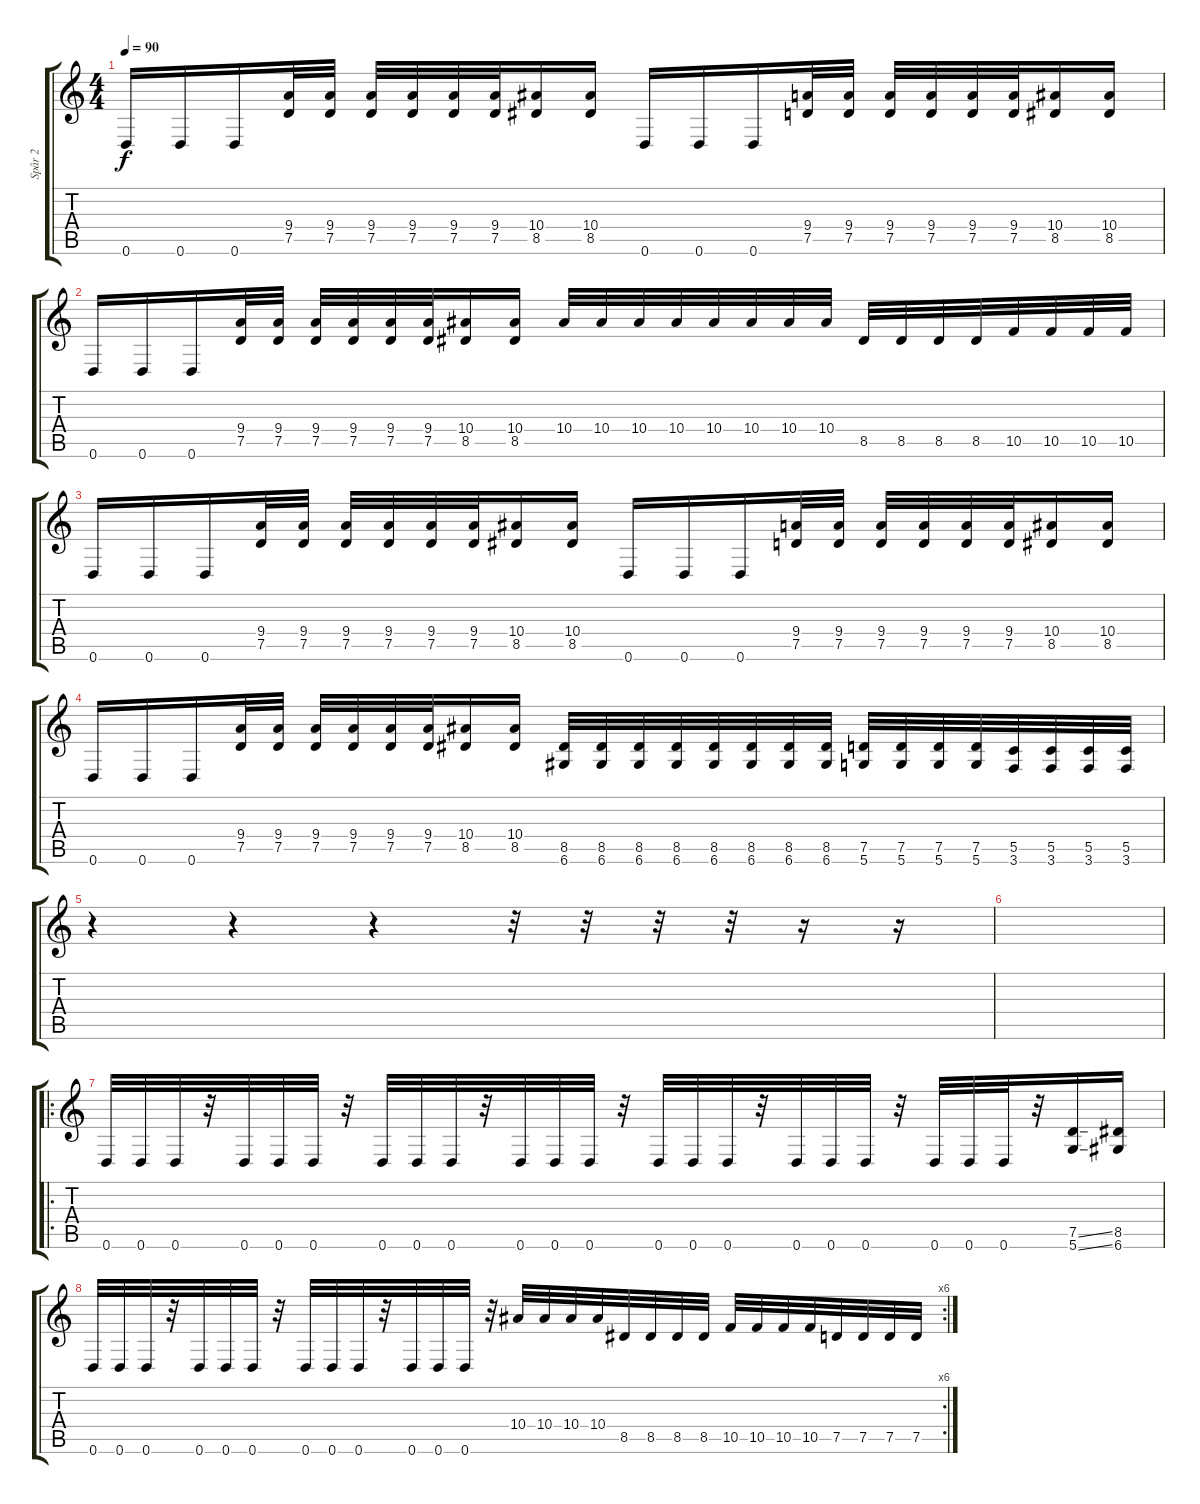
\track ("Spår 2" "Spår 2") {instrument overdrivenguitar}
\staff {score tabs}
\tuning (D4 A3 F3 C3 G2 D2) {hide}
\ts (4 4)
\tempo 90
\clef g2
\ks c
0.6.16{dy f} 0.6.16 0.6.16 (9.4 7.5).32 (9.4 7.5).32 (9.4 7.5).32 (9.4 7.5).32 (9.4 7.5).32 (9.4 7.5).32 (10.4 8.5).16 (10.4 8.5).16 0.6.16 0.6.16 0.6.16 (9.4 7.5).32 (9.4 7.5).32 (9.4 7.5).32 (9.4 7.5).32 (9.4 7.5).32 (9.4 7.5).32 (10.4 8.5).16 (10.4 8.5).16 |
0.6.16 0.6.16 0.6.16 (9.4 7.5).32 (9.4 7.5).32 (9.4 7.5).32 (9.4 7.5).32 (9.4 7.5).32 (9.4 7.5).32 (10.4 8.5).16 (10.4 8.5).16 10.4.32 10.4.32 10.4.32 10.4.32 10.4.32 10.4.32 10.4.32 10.4.32 8.5.32 8.5.32 8.5.32 8.5.32 10.5.32 10.5.32 10.5.32 10.5.32 |
0.6.16 0.6.16 0.6.16 (9.4 7.5).32 (9.4 7.5).32 (9.4 7.5).32 (9.4 7.5).32 (9.4 7.5).32 (9.4 7.5).32 (10.4 8.5).16 (10.4 8.5).16 0.6.16 0.6.16 0.6.16 (9.4 7.5).32 (9.4 7.5).32 (9.4 7.5).32 (9.4 7.5).32 (9.4 7.5).32 (9.4 7.5).32 (10.4 8.5).16 (10.4 8.5).16 |
0.6.16 0.6.16 0.6.16 (9.4 7.5).32 (9.4 7.5).32 (9.4 7.5).32 (9.4 7.5).32 (9.4 7.5).32 (9.4 7.5).32 (10.4 8.5).16 (10.4 8.5).16 (8.5 6.6).32 (8.5 6.6).32 (8.5 6.6).32 (8.5 6.6).32 (8.5 6.6).32 (8.5 6.6).32 (8.5 6.6).32 (8.5 6.6).32 (7.5 5.6).32 (7.5 5.6).32 (7.5 5.6).32 (7.5 5.6).32 (5.5 3.6).32 (5.5 3.6).32 (5.5 3.6).32 (5.5 3.6).32 |
r.4 r.4 r.4 r.32 r.32 r.32 r.32 r.16 r.16 |
|
\ro
0.6.32 0.6.32 0.6.32 r.32 0.6.32 0.6.32 0.6.32 r.32 0.6.32 0.6.32 0.6.32 r.32 0.6.32 0.6.32 0.6.32 r.32 0.6.32 0.6.32 0.6.32 r.32 0.6.32 0.6.32 0.6.32 r.32 0.6.32 0.6.32 0.6.32 r.32 (7.5{ss} 5.6{ss}).16 (8.5 6.6).16 |
\rc 6
0.6.32 0.6.32 0.6.32 r.32 0.6.32 0.6.32 0.6.32 r.32 0.6.32 0.6.32 0.6.32 r.32 0.6.32 0.6.32 0.6.32 r.32 10.4.32 10.4.32 10.4.32 10.4.32 8.5.32 8.5.32 8.5.32 8.5.32 10.5.32 10.5.32 10.5.32 10.5.32 7.5.32 7.5.32 7.5.32 7.5.32
